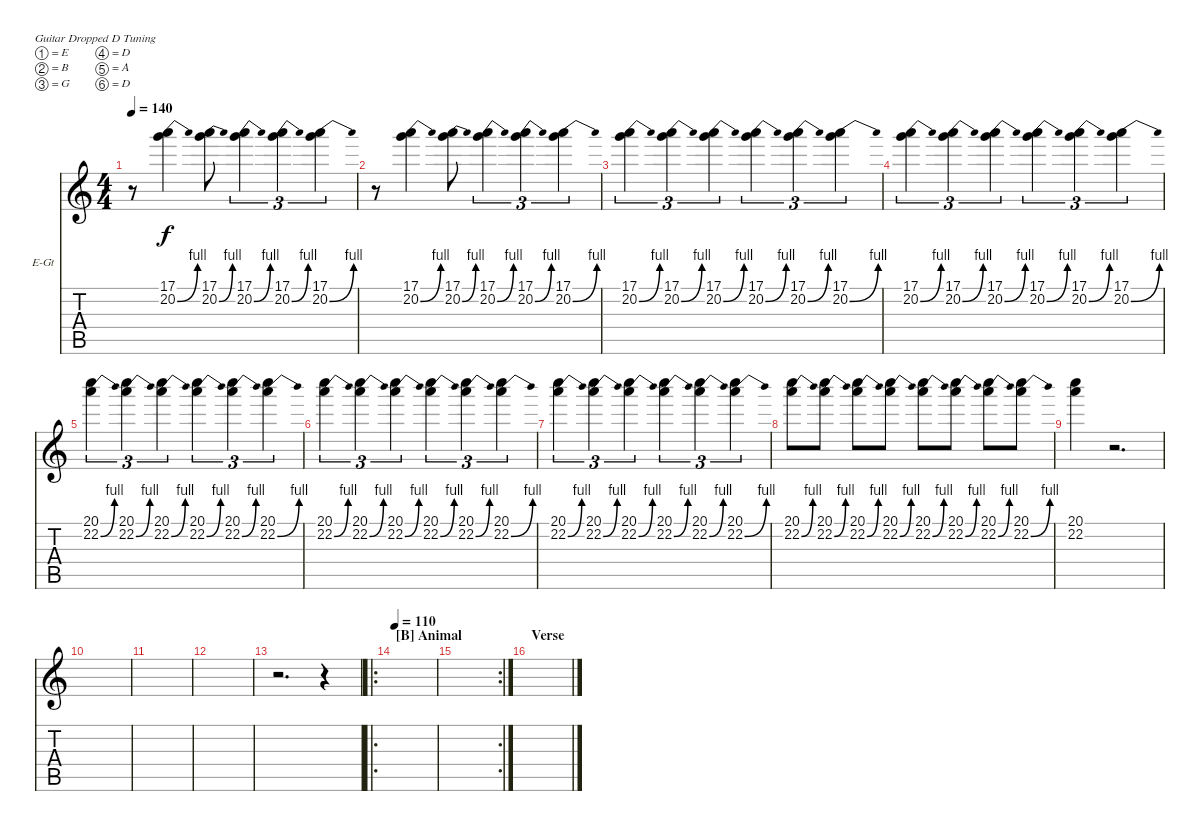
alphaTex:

\defaultSystemsLayout 4
\bracketExtendMode nobrackets
\firstSystemTrackNameOrientation horizontal
\otherSystemsTrackNameOrientation horizontal
\track ("Mike McCready (Drop D)" "E-Gt") {instrument overdrivenguitar}
\staff {score tabs}
\tuning (E4 B3 G3 D3 A2 D2)
\ts (4 4)
\tempo 140
\clef g2
\ks c
r.8{dy f} (17.1 20.2{be (bend 0 0 60 4)}).4 (17.1 20.2{be (bend 0 0 60 4)}).8 (17.1 20.2{be (bend 0 0 60 4)}).4{tu (3 2)} (17.1 20.2{be (bend 0 0 60 4)}).4{tu (3 2)} (17.1 20.2{be (bend 0 0 60 4)}).4{tu (3 2)} |
r.8 (17.1 20.2{be (bend 0 0 60 4)}).4 (17.1 20.2{be (bend 0 0 60 4)}).8 (17.1 20.2{be (bend 0 0 60 4)}).4{tu (3 2)} (17.1 20.2{be (bend 0 0 60 4)}).4{tu (3 2)} (17.1 20.2{be (bend 0 0 60 4)}).4{tu (3 2)} |
(17.1 20.2{be (bend 0 0 60 4)}).4{tu (3 2)} (17.1 20.2{be (bend 0 0 60 4)}).4{tu (3 2)} (17.1 20.2{be (bend 0 0 60 4)}).4{tu (3 2)} (17.1 20.2{be (bend 0 0 60 4)}).4{tu (3 2)} (17.1 20.2{be (bend 0 0 60 4)}).4{tu (3 2)} (17.1 20.2{be (bend 0 0 60 4)}).4{tu (3 2)} |
(17.1 20.2{be (bend 0 0 60 4)}).4{tu (3 2)} (17.1 20.2{be (bend 0 0 60 4)}).4{tu (3 2)} (17.1 20.2{be (bend 0 0 60 4)}).4{tu (3 2)} (17.1 20.2{be (bend 0 0 60 4)}).4{tu (3 2)} (17.1 20.2{be (bend 0 0 60 4)}).4{tu (3 2)} (17.1 20.2{be (bend 0 0 60 4)}).4{tu (3 2)} |
(20.1 22.2{be (bend 0 0 60 4)}).4{tu (3 2)} (20.1 22.2{be (bend 0 0 60 4)}).4{tu (3 2)} (20.1 22.2{be (bend 0 0 60 4)}).4{tu (3 2)} (20.1 22.2{be (bend 0 0 60 4)}).4{tu (3 2)} (20.1 22.2{be (bend 0 0 60 4)}).4{tu (3 2)} (20.1 22.2{be (bend 0 0 60 4)}).4{tu (3 2)} |
(20.1 22.2{be (bend 0 0 60 4)}).4{tu (3 2)} (20.1 22.2{be (bend 0 0 60 4)}).4{tu (3 2)} (20.1 22.2{be (bend 0 0 60 4)}).4{tu (3 2)} (20.1 22.2{be (bend 0 0 60 4)}).4{tu (3 2)} (20.1 22.2{be (bend 0 0 60 4)}).4{tu (3 2)} (20.1 22.2{be (bend 0 0 60 4)}).4{tu (3 2)} |
(20.1 22.2{be (bend 0 0 60 4)}).4{tu (3 2)} (20.1 22.2{be (bend 0 0 60 4)}).4{tu (3 2)} (20.1 22.2{be (bend 0 0 60 4)}).4{tu (3 2)} (20.1 22.2{be (bend 0 0 60 4)}).4{tu (3 2)} (20.1 22.2{be (bend 0 0 60 4)}).4{tu (3 2)} (20.1 22.2{be (bend 0 0 60 4)}).4{tu (3 2)} |
(20.1 22.2{be (bend 0 0 60 4)}).8 (20.1 22.2{be (bend 0 0 60 4)}).8 (20.1 22.2{be (bend 0 0 60 4)}).8 (20.1 22.2{be (bend 0 0 60 4)}).8 (20.1 22.2{be (bend 0 0 60 4)}).8 (20.1 22.2{be (bend 0 0 60 4)}).8 (20.1 22.2{be (bend 0 0 60 4)}).8 (20.1 22.2{be (bend 0 0 60 4)}).8 |
(20.1 22.2).4 r.2{d} |
|
|
|
r.2{d} r.4 |
\ro
\section ("B" "Animal")
\tempo 110
|
\rc 2
|
\section ("" "Verse")
